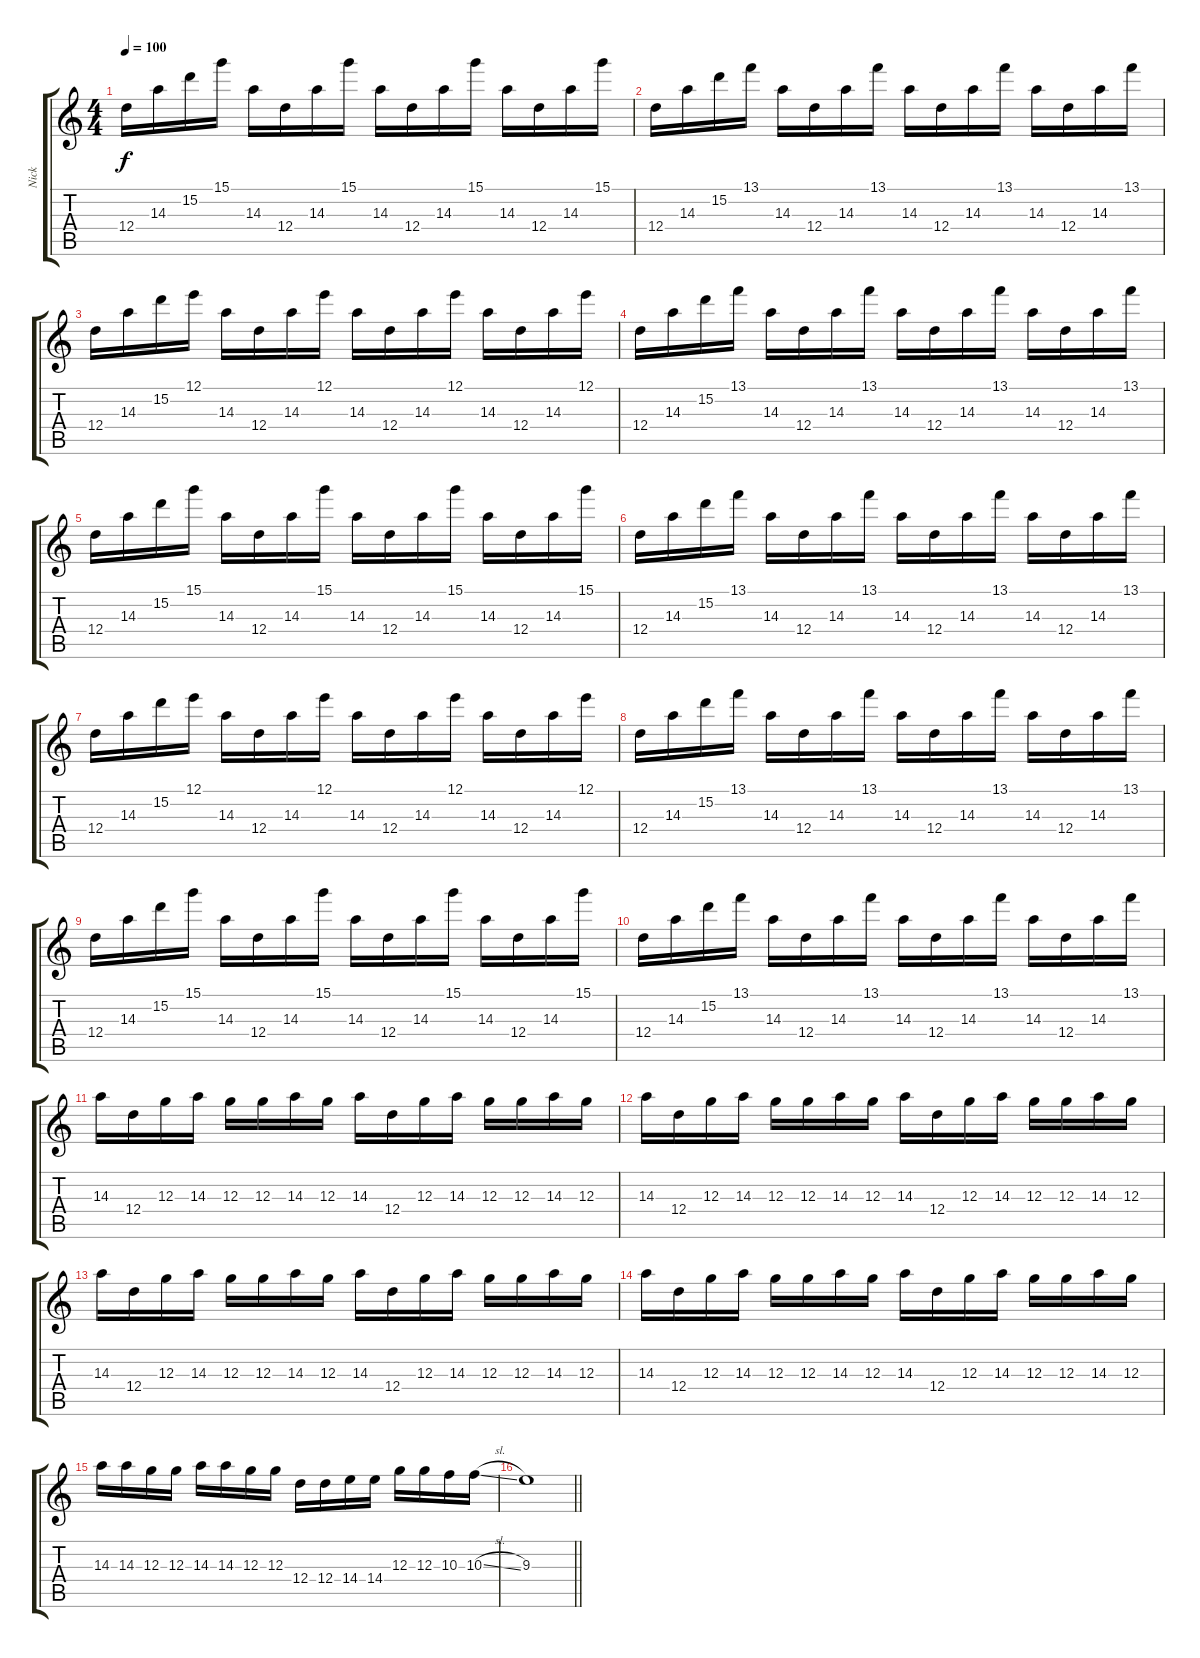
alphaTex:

\track ("Nick" "Nick") {instrument acousticguitarsteel}
\staff {score tabs}
\tuning (E4 B3 G3 D3 A2 E2) {hide}
\ts (4 4)
\tempo 100
\clef g2
\ks c
12.4.16{dy f} 14.3.16 15.2.16 15.1.16 14.3.16 12.4.16 14.3.16 15.1.16 14.3.16 12.4.16 14.3.16 15.1.16 14.3.16 12.4.16 14.3.16 15.1.16 |
12.4.16 14.3.16 15.2.16 13.1.16 14.3.16 12.4.16 14.3.16 13.1.16 14.3.16 12.4.16 14.3.16 13.1.16 14.3.16 12.4.16 14.3.16 13.1.16 |
12.4.16 14.3.16 15.2.16 12.1.16 14.3.16 12.4.16 14.3.16 12.1.16 14.3.16 12.4.16 14.3.16 12.1.16 14.3.16 12.4.16 14.3.16 12.1.16 |
12.4.16 14.3.16 15.2.16 13.1.16 14.3.16 12.4.16 14.3.16 13.1.16 14.3.16 12.4.16 14.3.16 13.1.16 14.3.16 12.4.16 14.3.16 13.1.16 |
12.4.16 14.3.16 15.2.16 15.1.16 14.3.16 12.4.16 14.3.16 15.1.16 14.3.16 12.4.16 14.3.16 15.1.16 14.3.16 12.4.16 14.3.16 15.1.16 |
12.4.16 14.3.16 15.2.16 13.1.16 14.3.16 12.4.16 14.3.16 13.1.16 14.3.16 12.4.16 14.3.16 13.1.16 14.3.16 12.4.16 14.3.16 13.1.16 |
12.4.16 14.3.16 15.2.16 12.1.16 14.3.16 12.4.16 14.3.16 12.1.16 14.3.16 12.4.16 14.3.16 12.1.16 14.3.16 12.4.16 14.3.16 12.1.16 |
12.4.16 14.3.16 15.2.16 13.1.16 14.3.16 12.4.16 14.3.16 13.1.16 14.3.16 12.4.16 14.3.16 13.1.16 14.3.16 12.4.16 14.3.16 13.1.16 |
12.4.16 14.3.16 15.2.16 15.1.16 14.3.16 12.4.16 14.3.16 15.1.16 14.3.16 12.4.16 14.3.16 15.1.16 14.3.16 12.4.16 14.3.16 15.1.16 |
12.4.16 14.3.16 15.2.16 13.1.16 14.3.16 12.4.16 14.3.16 13.1.16 14.3.16 12.4.16 14.3.16 13.1.16 14.3.16 12.4.16 14.3.16 13.1.16 |
14.3.16 12.4.16 12.3.16 14.3.16 12.3.16 12.3.16 14.3.16 12.3.16 14.3.16 12.4.16 12.3.16 14.3.16 12.3.16 12.3.16 14.3.16 12.3.16 |
14.3.16 12.4.16 12.3.16 14.3.16 12.3.16 12.3.16 14.3.16 12.3.16 14.3.16 12.4.16 12.3.16 14.3.16 12.3.16 12.3.16 14.3.16 12.3.16 |
14.3.16 12.4.16 12.3.16 14.3.16 12.3.16 12.3.16 14.3.16 12.3.16 14.3.16 12.4.16 12.3.16 14.3.16 12.3.16 12.3.16 14.3.16 12.3.16 |
14.3.16 12.4.16 12.3.16 14.3.16 12.3.16 12.3.16 14.3.16 12.3.16 14.3.16 12.4.16 12.3.16 14.3.16 12.3.16 12.3.16 14.3.16 12.3.16 |
14.3.16 14.3.16 12.3.16 12.3.16 14.3.16 14.3.16 12.3.16 12.3.16 12.4.16 12.4.16 14.4.16 14.4.16 12.3.16 12.3.16 10.3.16 10.3{sl}.16 |
\barLineRight lightlight
9.3.1
